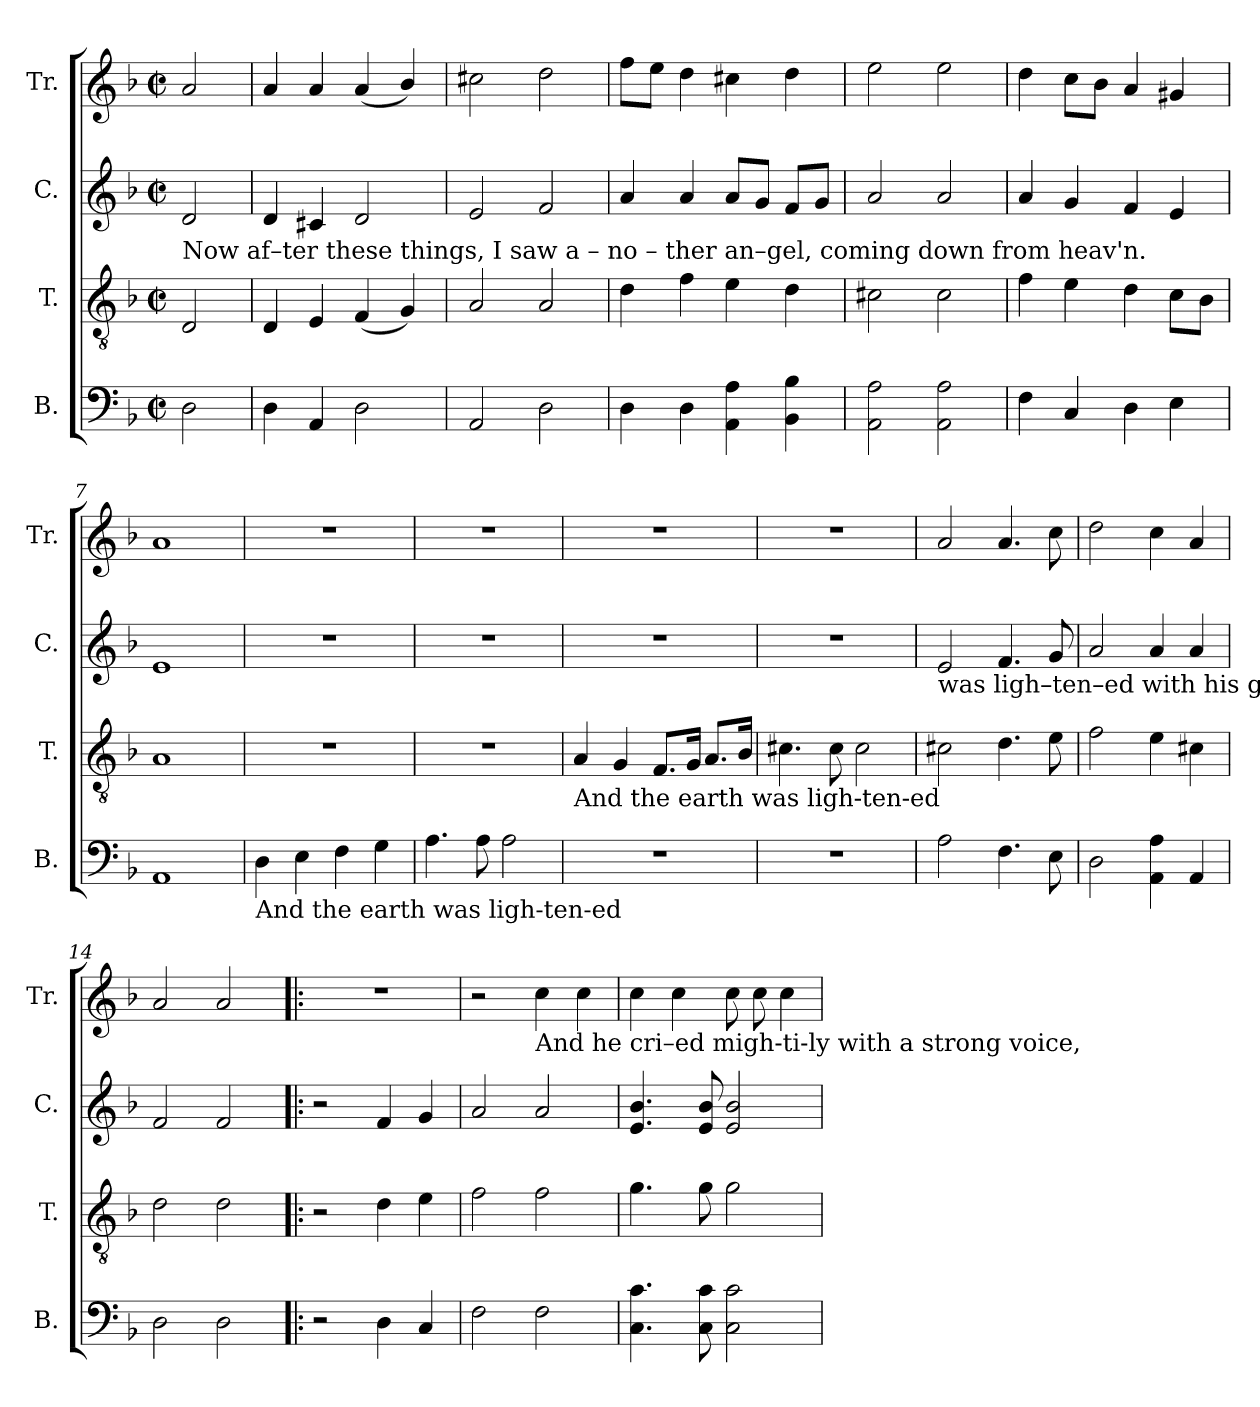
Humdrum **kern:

**kern	**kern	**kern	**kern
*part4	*part3	*part2	*part1
*staff4	*staff3	*staff2	*staff1
*I"B.	*I"T.	*I"C.	*I"Tr.
*I'B.	*I'T.	*I'C.	*I'Tr.
*clefF4	*clefGv2	*clefG2	*clefG2
*k[b-]	*k[b-]	*k[b-]	*k[b-]
*M2/2	*M2/2	*M2/2	*M2/2
*met(c|)	*met(c|)	*met(c|)	*met(c|)
*MM90	*MM90	*MM90	*MM90
=1	=1	=1	=1
!	!	!LO:TX:b:t=Now  af–ter  these  things,  I   saw     a  –  no  –  ther     an–gel,  coming  down  from  heav'n.	!
2D\	2D/	2d/	2a/
=2	=2	=2	=2
4D\	4D/	4d/	4a/
4AA/	4E/	4c#X/	4a/
2D\	(4F/	2d/	(4a/
.	4G/)	.	4b-/)
=3	=3	=3	=3
2AA/	2A/	2e/	2cc#X\
2D\	2A/	2f/	2dd\
=4	=4	=4	=4
4D\	4d\	4a/	8ff\L
.	.	.	8ee\J
4D\	4f\	4a/	4dd\
4AA\ 4A\	4e\	8a/L	4cc#X\
.	.	8g/J	.
4BB-\ 4B-\	4d\	8f/L	4dd\
.	.	8g/J	.
=5	=5	=5	=5
2AA\ 2A\	2c#X\	2a/	2ee\
2AA\ 2A\	2c#\	2a/	2ee\
=6	=6	=6	=6
4F\	4f\	4a/	4dd\
4C/	4e\	4g/	8cc\L
.	.	.	8b-\J
4D\	4d\	4f/	4a/
4E\	8c\L	4e/	4g#X/
.	8B-\J	.	.
=7	=7	=7	=7
1AA	1A	1e	1a
=8	=8	=8	=8
!LO:TX:b:t=And the earth was ligh-ten-ed	!	!	!
4D\	1r	1r	1r
4E\	.	.	.
4F\	.	.	.
4G\	.	.	.
=9	=9	=9	=9
4.A\	1r	1r	1r
8A\	.	.	.
2A\	.	.	.
=10	=10	=10	=10
!	!LO:TX:b:t=And the earth  was      ligh-ten-ed	!	!
1r	4A/	1r	1r
.	4G/	.	.
.	8.F/L	.	.
.	16G/Jk	.	.
.	8.A/L	.	.
.	16B-/Jk	.	.
=11	=11	=11	=11
1r	4.c#X\	1r	1r
.	8c#\	.	.
.	2c#\	.	.
!!LO:LB:g=z
=12	=12	=12	=12
!	!	!LO:TX:b:t=was ligh–ten–ed  with  his  glo–ry.             And he cri – ed       migh – ti –ly           with a strong voice,  say~ing,  Ba – by   –  lon   the   great ______   is	!
2A\	2c#X\	2e/	2a/
4.F\	4.d\	4.f/	4.a/
8E\	8e\	8g/	8cc\
=13	=13	=13	=13
2D\	2f\	2a/	2dd\
4AA\ 4A\	4e\	4a/	4cc\
4AA/	4c#X\	4a/	4a/
=14	=14	=14	=14
2D\	2d\	2f/	2a/
2D\	2d\	2f/	2a/
=15!|:	=15!|:	=15!|:	=15!|:
2r	2r	2r	1r
4D\	4d\	4f/	.
4C/	4e\	4g/	.
=16	=16	=16	=16
2F\	2f\	2a/	2r
!	!	!	!LO:TX:b:t=And he cri–ed     migh-ti-ly with a strong voice,
2F\	2f\	2a/	4cc\
.	.	.	4cc\
=17	=17	=17	=17
4.C\ 4.c\	4.g\	4.e/ 4.b-/	4cc\
.	.	.	4cc\
8C\ 8c\	8g\	8e/ 8b-/	.
2C\ 2c\	2g\	2e/ 2b-/	8cc\
.	.	.	8cc\
.	.	.	4cc\
=	=	=	=
*-	*-	*-	*-
